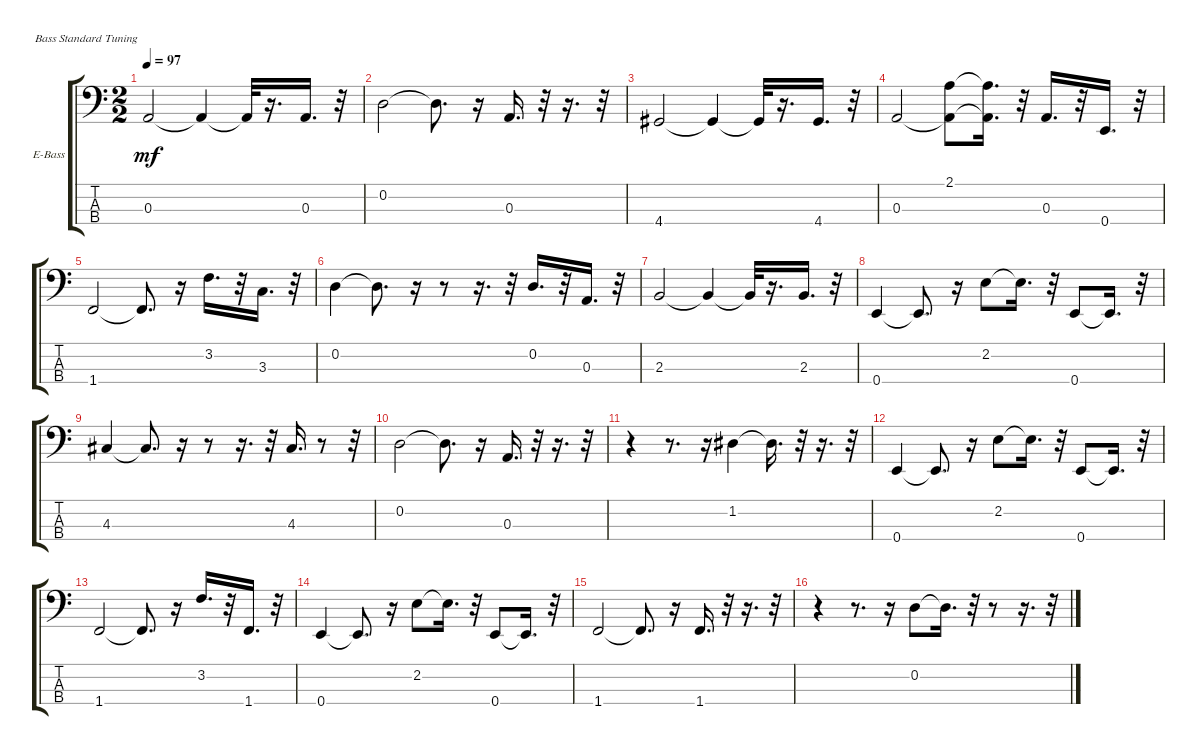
\bracketExtendMode groupsimilarinstruments
\firstSystemTrackNameOrientation horizontal
\otherSystemsTrackNameOrientation horizontal
\track ("Bajo" "E-Bass") {instrument electricbassfinger}
\staff {score tabs}
\tuning (G2 D2 A1 E1)
\ts (2 2)
\tempo 97
\clef f4
\ks c
0.3.2{dy mf} 0.3{t}.4 0.3{t}.32 r.16{d} 0.3.16{d} r.32 |
0.2.2 0.2{t}.8{d} r.16 0.3.16{d} r.32 r.16{d} r.32 |
4.4.2 4.4{t}.4 4.4{t}.32 r.16{d} 4.4.16{d} r.32 |
0.3.2 (0.3{t} 2.1).8 (0.3{t} 2.1{t}).16{d} r.32 0.3.16{d} r.32 0.4.16{d} r.32 |
1.4.2 1.4{t}.8{d} r.16 3.2.16{d} r.32 3.3.16{d} r.32 |
0.2.4 0.2{t}.8{d} r.16 r.8 r.16{d} r.32 0.2.16{d} r.32 0.3.16{d} r.32 |
2.3.2 2.3{t}.4 2.3{t}.32 r.16{d} 2.3.16{d} r.32 |
0.4.4 0.4{t}.8{d} r.16 2.2.8 2.2{t}.16{d} r.32 0.4.8 0.4{t}.16{d} r.32 |
4.3.4 4.3{t}.8{d} r.16 r.8 r.16{d} r.32 4.3.16{d} r.8 r.32 |
0.2.2 0.2{t}.8{d} r.16 0.3.16{d} r.32 r.16{d} r.32 |
r.4 r.8{d} r.16 1.2.4 1.2{t}.16{d} r.32 r.16{d} r.32 |
0.4.4 0.4{t}.8{d} r.16 2.2.8 2.2{t}.16{d} r.32 0.4.8 0.4{t}.16{d} r.32 |
1.4.2 1.4{t}.8{d} r.16 3.2.16{d} r.32 1.4.16{d} r.32 |
0.4.4 0.4{t}.8{d} r.16 2.2.8 2.2{t}.16{d} r.32 0.4.8 0.4{t}.16{d} r.32 |
1.4.2 1.4{t}.8{d} r.16 1.4.16{d} r.32 r.16{d} r.32 |
r.4 r.8{d} r.16 0.2.8 0.2{t}.16{d} r.32 r.8 r.16{d} r.32
